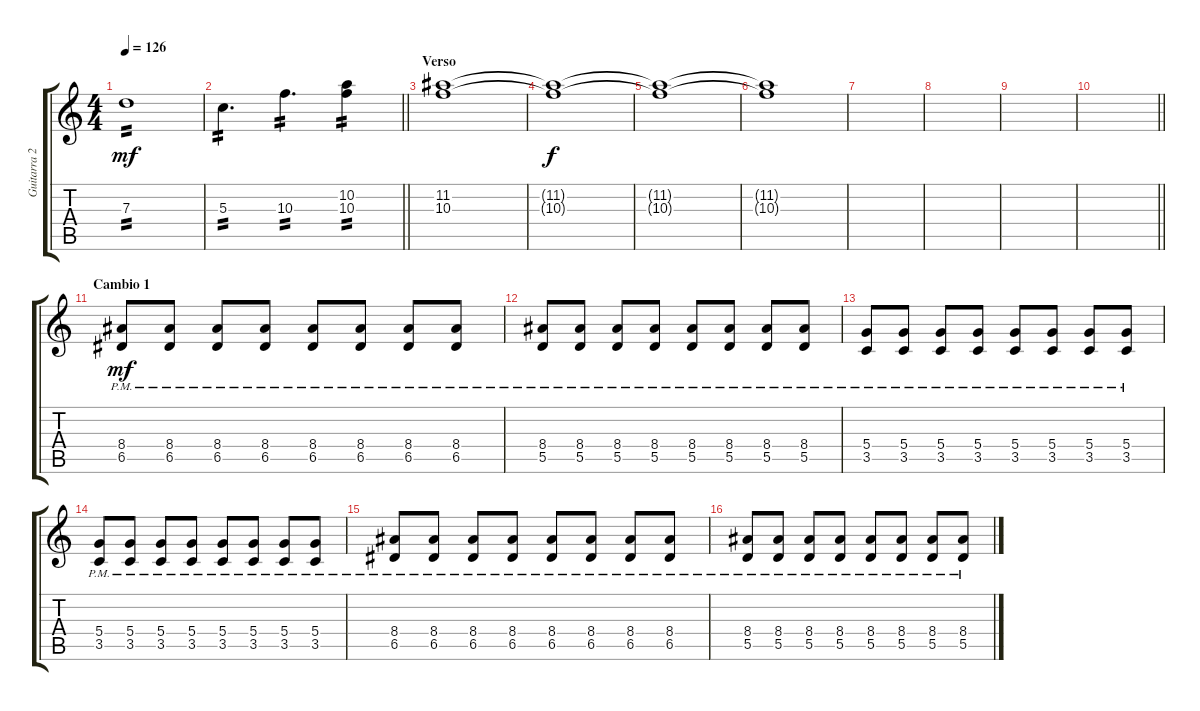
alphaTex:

\track ("Guitarra 2 RSE" "Guitarra 2") {instrument distortionguitar}
\staff {score tabs}
\tuning (E4 B3 G3 D3 A2 E2) {hide}
\ts (4 4)
\tempo 126
\clef g2
\ks c
7.3.1{tp 2 dy mf} |
\barLineRight lightlight
5.3.4{d tp 2} 10.3.4{d tp 2} (10.2 10.3).4{tp 2} |
\section ("" "Verso")
(11.2 10.3).1 |
(11.2{t} 10.3{t}).1{dy f} |
(11.2{t} 10.3{t}).1 |
(11.2{t} 10.3{t}).1 |
|
|
|
\barLineRight lightlight
|
\section ("" "Cambio 1")
(8.4{pm} 6.5{pm}).8{dy mf} (8.4{pm} 6.5{pm}).8 (8.4{pm} 6.5{pm}).8 (8.4{pm} 6.5{pm}).8 (8.4{pm} 6.5{pm}).8 (8.4{pm} 6.5{pm}).8 (8.4{pm} 6.5{pm}).8 (8.4{pm} 6.5{pm}).8 |
(8.4{pm} 5.5{pm}).8 (8.4{pm} 5.5{pm}).8 (8.4{pm} 5.5{pm}).8 (8.4{pm} 5.5{pm}).8 (8.4{pm} 5.5{pm}).8 (8.4{pm} 5.5{pm}).8 (8.4{pm} 5.5{pm}).8 (8.4{pm} 5.5{pm}).8 |
(5.4{pm} 3.5{pm}).8 (5.4{pm} 3.5{pm}).8 (5.4{pm} 3.5{pm}).8 (5.4{pm} 3.5{pm}).8 (5.4{pm} 3.5{pm}).8 (5.4{pm} 3.5{pm}).8 (5.4{pm} 3.5{pm}).8 (5.4{pm} 3.5{pm}).8 |
(5.4{pm} 3.5{pm}).8 (5.4{pm} 3.5{pm}).8 (5.4{pm} 3.5{pm}).8 (5.4{pm} 3.5{pm}).8 (5.4{pm} 3.5{pm}).8 (5.4{pm} 3.5{pm}).8 (5.4{pm} 3.5{pm}).8 (5.4{pm} 3.5{pm}).8 |
(8.4{pm} 6.5{pm}).8 (8.4{pm} 6.5{pm}).8 (8.4{pm} 6.5{pm}).8 (8.4{pm} 6.5{pm}).8 (8.4{pm} 6.5{pm}).8 (8.4{pm} 6.5{pm}).8 (8.4{pm} 6.5{pm}).8 (8.4{pm} 6.5{pm}).8 |
(8.4{pm} 5.5{pm}).8 (8.4{pm} 5.5{pm}).8 (8.4{pm} 5.5{pm}).8 (8.4{pm} 5.5{pm}).8 (8.4{pm} 5.5{pm}).8 (8.4{pm} 5.5{pm}).8 (8.4{pm} 5.5{pm}).8 (8.4{pm} 5.5{pm}).8
